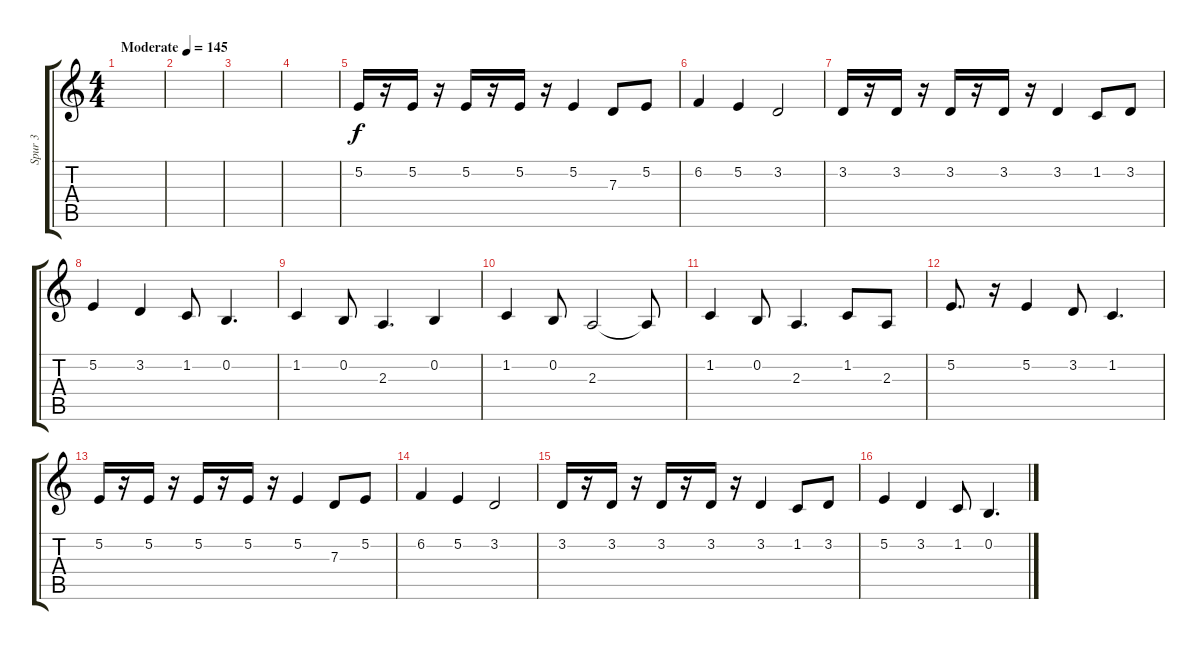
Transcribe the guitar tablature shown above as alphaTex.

\track ("Spur 3" "Spur 3") {instrument churchorgan}
\staff {score tabs}
\tuning (E4 B3 G3 D3 A2 E2) {hide}
\ts (4 4)
\tempo (145 "Moderate")
\clef g2
\ks c
|
|
|
|
5.2.16{volume 5 instrument distortionguitar} r.16 5.2.16 r.16 5.2.16 r.16 5.2.16 r.16 5.2.4 7.3.8 5.2.8 |
6.2.4 5.2.4 3.2.2 |
3.2.16 r.16 3.2.16 r.16 3.2.16 r.16 3.2.16 r.16 3.2.4 1.2.8 3.2.8 |
5.2.4 3.2.4 1.2.8 0.2.4{d} |
1.2.4 0.2.8 2.3.4{d} 0.2.4 |
1.2.4 0.2.8 2.3.2 2.3{t}.8 |
1.2.4 0.2.8 2.3.4{d} 1.2.8 2.3.8 |
5.2.8{d} r.16 5.2.4 3.2.8 1.2.4{d} |
5.2.16 r.16 5.2.16 r.16 5.2.16 r.16 5.2.16 r.16 5.2.4 7.3.8 5.2.8 |
6.2.4 5.2.4 3.2.2 |
3.2.16 r.16 3.2.16 r.16 3.2.16 r.16 3.2.16 r.16 3.2.4 1.2.8 3.2.8 |
5.2.4 3.2.4 1.2.8 0.2.4{d}
